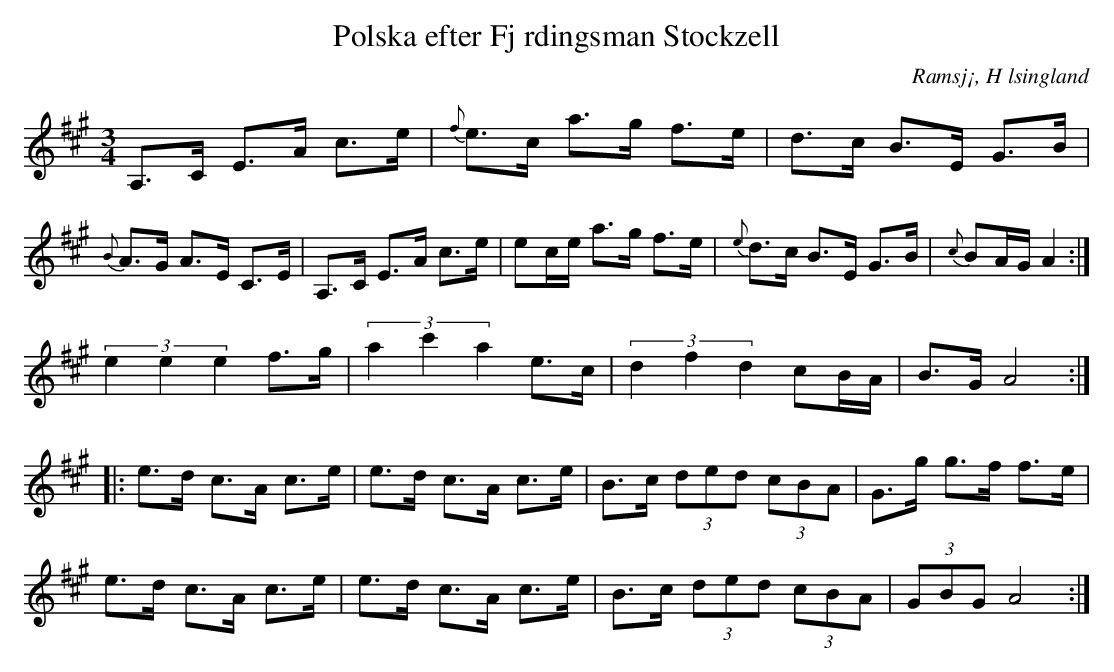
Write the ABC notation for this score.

X:1
T:Polska efter Fj rdingsman Stockzell
O: Ramsj¡, H lsingland
M:3/4
L:1/8
K:A
A,>C E>A c>e|{f}e>c a>g f>e| d>c B>E G>B |{B}A>G A>E C>E|A,>C E>A c>e|ec/e/ a>g f>e| {e}d>c B>E G>B |{c}BA/G/ A2:|
(3e2 e2 e2 f>g | (3a2 c'2 a2 e>c | (3d2 f2 d2 cB/A/ | B>G A4 :|
|: e>d c>A c>e | e>d c>A c>e | B>c (3ded (3cBA | G>g g>f f>e |
e>d c>A c>e | e>d c>A c>e | B>c (3ded (3cBA | (3GBG A4 :|]
